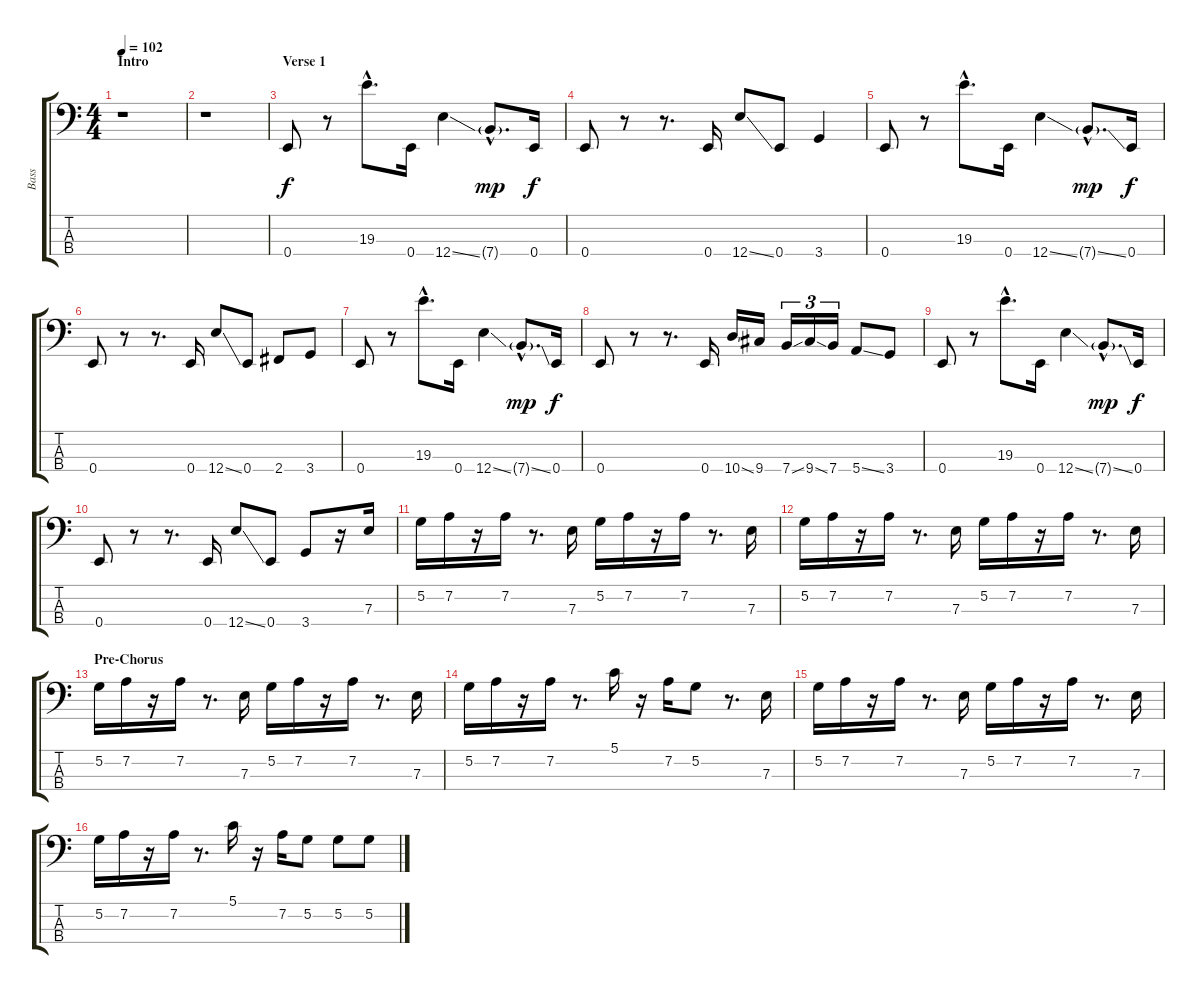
\track ("Bass" "Bass") {instrument electricbassfinger}
\staff {score tabs}
\tuning (G2 D2 A1 E1) {hide}
\ts (4 4)
\section ("" "Intro")
\tempo 102
\clef f4
\ks c
r.1{dy f instrument electricbassfinger} |
r.1 |
\section ("" "Verse 1")
0.4.8 r.8 19.3{hac}.8{d} 0.4.16 12.4{ss}.4 7.4{g hac}.8{d dy mp} 0.4.16{dy f} |
0.4.8 r.8 r.8{d} 0.4.16 12.4{ss}.8 0.4.8 3.4.4 |
0.4.8 r.8 19.3{hac}.8{d} 0.4.16 12.4{ss}.4 7.4{ss g hac}.8{d dy mp} 0.4.16{dy f} |
0.4.8 r.8 r.8{d} 0.4.16 12.4{ss}.8 0.4.8 2.4.8 3.4.8 |
0.4.8 r.8 19.3{hac}.8{d} 0.4.16 12.4{ss}.4 7.4{ss g hac}.8{d dy mp} 0.4.16{dy f} |
0.4.8 r.8 r.8{d} 0.4.16 10.4{ss}.16 9.4.16 7.4{ss}.16{tu (3 2)} 9.4{ss}.16{tu (3 2)} 7.4.16{tu (3 2)} 5.4{ss}.8 3.4.8 |
0.4.8 r.8 19.3{hac}.8{d} 0.4.16 12.4{ss}.4 7.4{ss g hac}.8{d dy mp} 0.4.16{dy f} |
0.4.8 r.8 r.8{d} 0.4.16 12.4{ss}.8 0.4.8 3.4.8 r.16 7.3.16 |
5.2.16 7.2.16 r.16 7.2.16 r.8{d} 7.3.16 5.2.16 7.2.16 r.16 7.2.16 r.8{d} 7.3.16 |
5.2.16 7.2.16 r.16 7.2.16 r.8{d} 7.3.16 5.2.16 7.2.16 r.16 7.2.16 r.8{d} 7.3.16 |
\section ("" "Pre-Chorus")
5.2.16 7.2.16 r.16 7.2.16 r.8{d} 7.3.16 5.2.16 7.2.16 r.16 7.2.16 r.8{d} 7.3.16 |
5.2.16 7.2.16 r.16 7.2.16 r.8{d} 5.1.16 r.16 7.2.16 5.2.8 r.8{d} 7.3.16 |
5.2.16 7.2.16 r.16 7.2.16 r.8{d} 7.3.16 5.2.16 7.2.16 r.16 7.2.16 r.8{d} 7.3.16 |
5.2.16 7.2.16 r.16 7.2.16 r.8{d} 5.1.16 r.16 7.2.16 5.2.8 5.2.8 5.2.8
